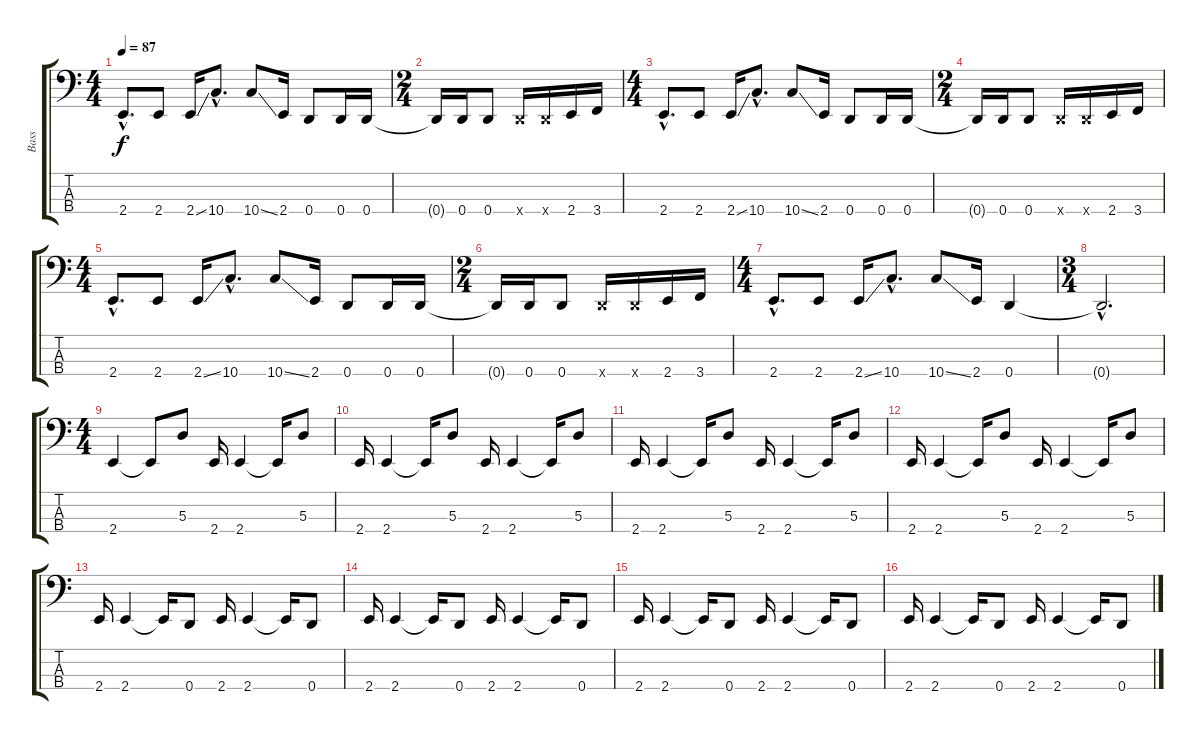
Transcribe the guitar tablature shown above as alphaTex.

\track ("Bass" "Bass") {instrument electricbasspick}
\staff {score tabs}
\tuning (G2 D2 A1 D1) {hide}
\ts (4 4)
\tempo 87
\clef f4
\ks c
2.4{hac}.8{d dy f} 2.4.8 2.4{ss}.16 10.4{hac}.8{d} 10.4{ss}.8 2.4.16 0.4.8 0.4.16 0.4.16 |
\ts (2 4)
0.4{t}.16 0.4.16 0.4.8 0.4{x}.16 0.4{x}.16 2.4.16 3.4.16 |
\ts (4 4)
2.4{hac}.8{d} 2.4.8 2.4{ss}.16 10.4{hac}.8{d} 10.4{ss}.8 2.4.16 0.4.8 0.4.16 0.4.16 |
\ts (2 4)
0.4{t}.16 0.4.16 0.4.8 0.4{x}.16 0.4{x}.16 2.4.16 3.4.16 |
\ts (4 4)
2.4{hac}.8{d} 2.4.8 2.4{ss}.16 10.4{hac}.8{d} 10.4{ss}.8 2.4.16 0.4.8 0.4.16 0.4.16 |
\ts (2 4)
0.4{t}.16 0.4.16 0.4.8 0.4{x}.16 0.4{x}.16 2.4.16 3.4.16 |
\ts (4 4)
2.4{hac}.8{d} 2.4.8 2.4{ss}.16 10.4{hac}.8{d} 10.4{ss}.8 2.4.16 0.4.4 |
\ts (3 4)
0.4{hac t}.2{d} |
\ts (4 4)
2.4.4 2.4{t}.8 5.3.8 2.4.16 2.4.4 2.4{t}.16 5.3.8 |
2.4.16 2.4.4 2.4{t}.16 5.3.8 2.4.16 2.4.4 2.4{t}.16 5.3.8 |
2.4.16 2.4.4 2.4{t}.16 5.3.8 2.4.16 2.4.4 2.4{t}.16 5.3.8 |
2.4.16 2.4.4 2.4{t}.16 5.3.8 2.4.16 2.4.4 2.4{t}.16 5.3.8 |
2.4.16 2.4.4 2.4{t}.16 0.4.8 2.4.16 2.4.4 2.4{t}.16 0.4.8 |
2.4.16 2.4.4 2.4{t}.16 0.4.8 2.4.16 2.4.4 2.4{t}.16 0.4.8 |
2.4.16 2.4.4 2.4{t}.16 0.4.8 2.4.16 2.4.4 2.4{t}.16 0.4.8 |
2.4.16 2.4.4 2.4{t}.16 0.4.8 2.4.16 2.4.4 2.4{t}.16 0.4.8
